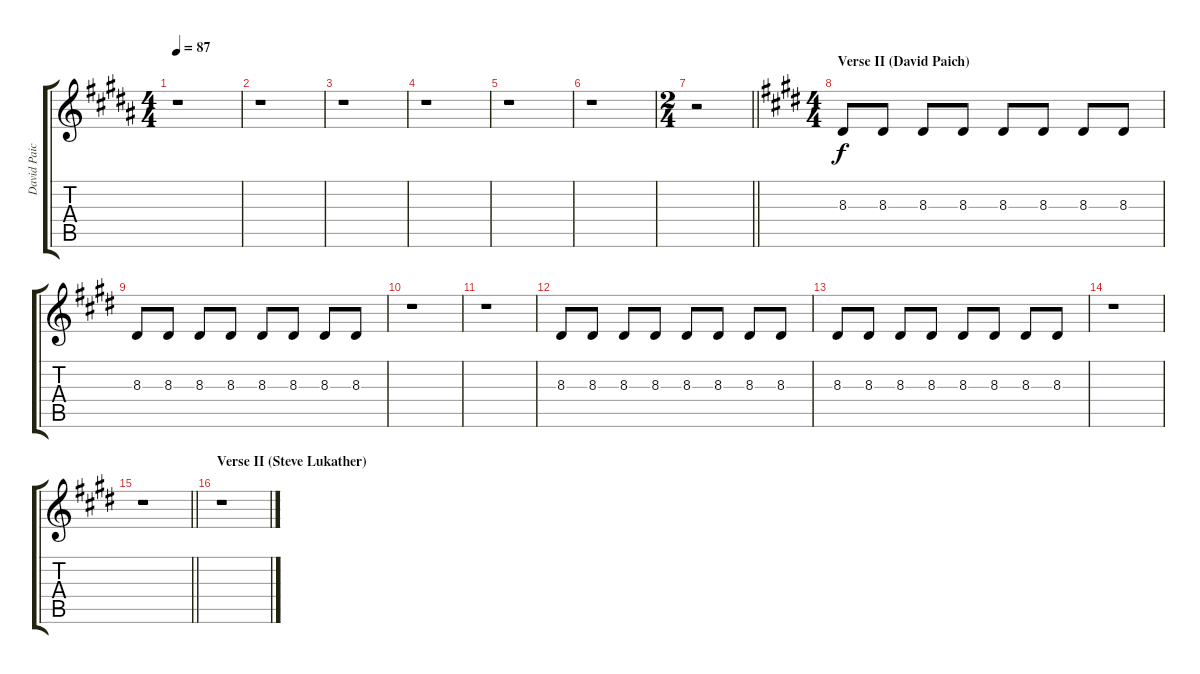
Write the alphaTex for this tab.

\track ("David Paich (Piano II)" "David Paic") {instrument acousticgrandpiano}
\staff {score tabs}
\tuning (E4 B3 G3 D3 A2 E2) {hide}
\ts (4 4)
\tempo 87
\clef g2
\ks b
r.1{dy f} |
r.1 |
r.1 |
r.1 |
r.1 |
r.1 |
\ts (2 4)
\barLineRight lightlight
r.2 |
\ts (4 4)
\section ("" "Verse II (David Paich)")
\ks e
8.3.8 8.3.8 8.3.8 8.3.8 8.3.8 8.3.8 8.3.8 8.3.8 |
8.3.8 8.3.8 8.3.8 8.3.8 8.3.8 8.3.8 8.3.8 8.3.8 |
r.1 |
r.1 |
8.3.8 8.3.8 8.3.8 8.3.8 8.3.8 8.3.8 8.3.8 8.3.8 |
8.3.8 8.3.8 8.3.8 8.3.8 8.3.8 8.3.8 8.3.8 8.3.8 |
r.1 |
\barLineRight lightlight
r.1 |
\section ("" "Verse II (Steve Lukather)")
r.1
